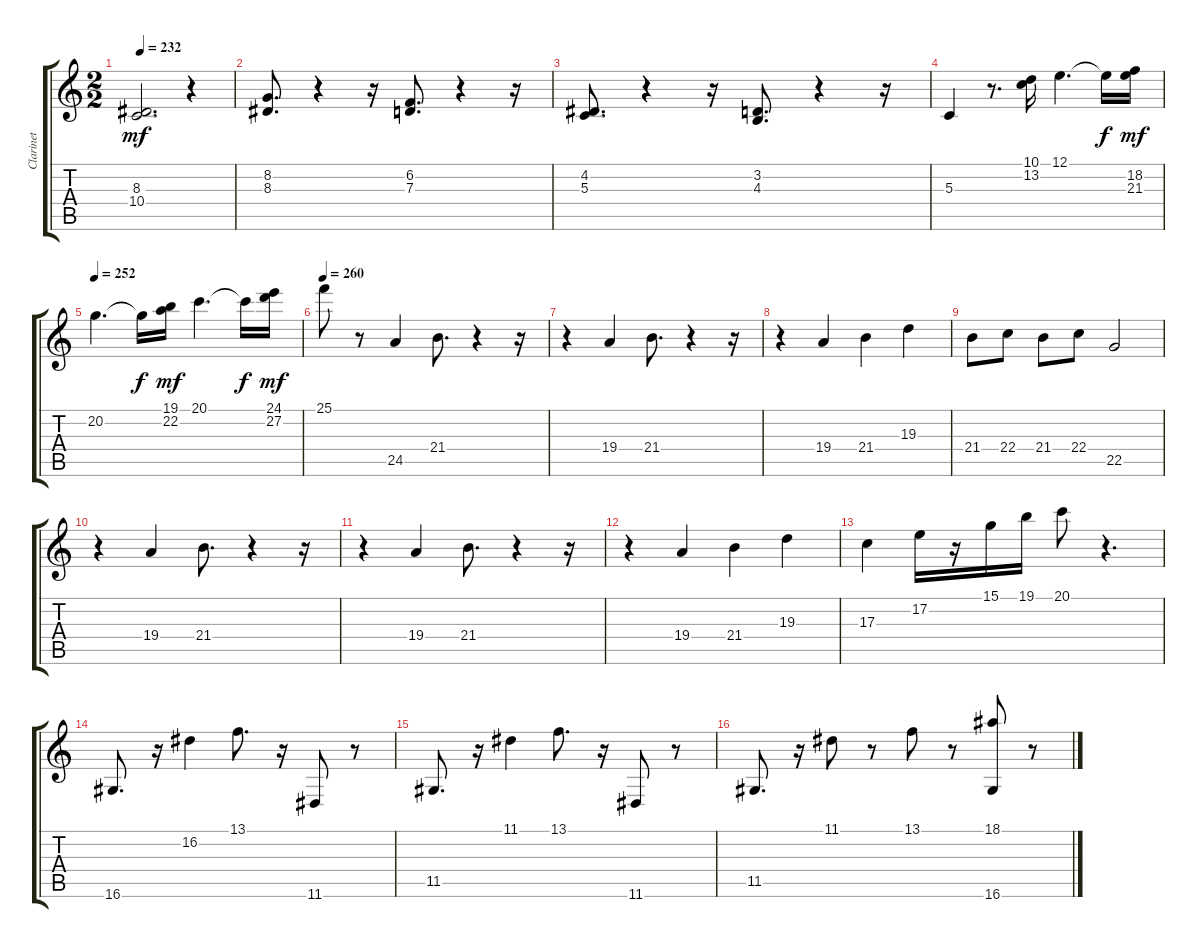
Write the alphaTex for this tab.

\track ("Clarinet" "Clarinet") {instrument clarinet}
\staff {score tabs}
\tuning (E4 B3 G3 D3 A2 E2) {hide}
\ts (2 2)
\tempo 232
\clef g2
\ks c
(8.3 10.4).2{d dy mf} r.4 |
(8.2 8.3).8{d} r.4 r.16 (6.2 7.3).8{d} r.4 r.16 |
(4.2 5.3).8{d} r.4 r.16 (3.2 4.3).8{d} r.4 r.16 |
5.3.4 r.8{d} (10.1 13.2).16 12.1.4{d} 12.1{t}.16{dy f} (18.2 21.3).16{dy mf} |
\tempo 252
20.2.4{d} 20.2{t}.16{dy f} (19.1 22.2).16{dy mf} 20.1.4{d} 20.1{t}.16{dy f} (24.1 27.2).16{dy mf} |
\tempo 260
25.1.8 r.8 24.5.4 21.4.8{d} r.4 r.16 |
r.4 19.4.4 21.4.8{d} r.4 r.16 |
r.4 19.4.4 21.4.4 19.3.4 |
21.4.8 22.4.8 21.4.8 22.4.8 22.5.2 |
r.4 19.4.4 21.4.8{d} r.4 r.16 |
r.4 19.4.4 21.4.8{d} r.4 r.16 |
r.4 19.4.4 21.4.4 19.3.4 |
17.3.4 17.2.16 r.16 15.1.16 19.1.16 20.1.8 r.4{d} |
16.6.8{d} r.16 16.2.4 13.1.8{d} r.16 11.6.8 r.8 |
11.5.8{d} r.16 11.1.4 13.1.8{d} r.16 11.6.8 r.8 |
11.5.8{d} r.16 11.1.8 r.8 13.1.8 r.8 (18.1 16.6).8 r.8
